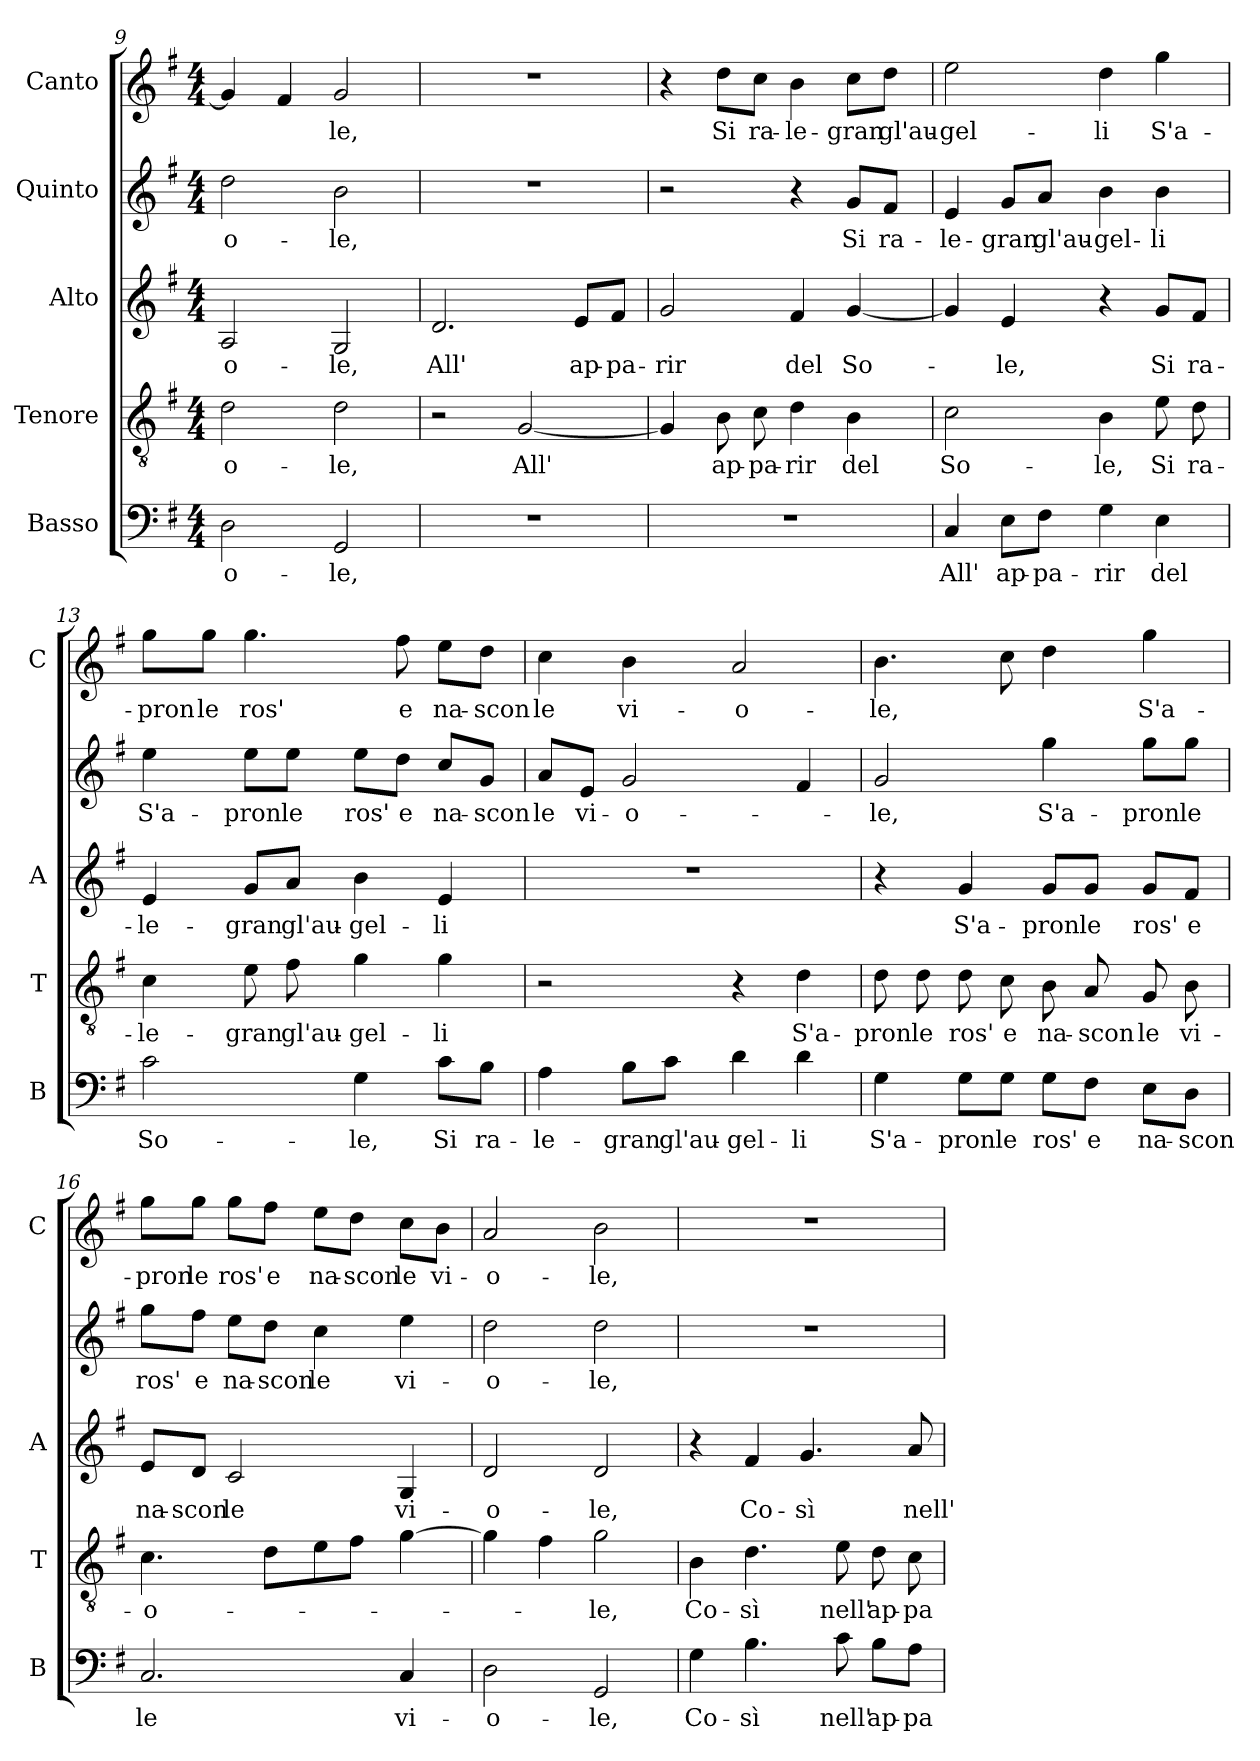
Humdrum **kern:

**kern	**text	**kern	**text	**kern	**text	**kern	**text	**kern	**text
*part5	*part5	*part4	*part4	*part3	*part3	*part2	*part2	*part1	*part1
*staff5	*staff5	*staff4	*staff4	*staff3	*staff3	*staff2	*staff2	*staff1	*staff1
*I"Basso	*	*I"Tenore	*	*I"Alto	*	*I"Quinto	*	*I"Canto	*
*I'B	*	*I'T	*	*I'A	*	*	*	*I'C	*
*clefF4	*	*clefGv2	*	*clefG2	*	*clefG2	*	*clefG2	*
*k[f#]	*	*k[f#]	*	*k[f#]	*	*k[f#]	*	*k[f#]	*
*G:	*	*G:	*	*G:	*	*G:	*	*G:	*
*M4/4	*	*M4/4	*	*M4/4	*	*M4/4	*	*M4/4	*
=9	=9	=9	=9	=9	=9	=9	=9	=9	=9
!	!LO:LY:b	!	!LO:LY:b	!	!LO:LY:b	!	!LO:LY:b	!	!
2D\	-o-	2d\	-o-	2A/	-o-	2dd\	-o-	4g/]	.
.	.	.	.	.	.	.	.	4f#/	.
!	!LO:LY:b	!	!LO:LY:b	!	!LO:LY:b	!	!LO:LY:b	!	!LO:LY:b
2GG/	-le,	2d\	-le,	2G/	-le,	2b\	-le,	2g/	-le,
=10	=10	=10	=10	=10	=10	=10	=10	=10	=10
!	!	!	!	!	!LO:LY:b	!	!	!	!
1r	.	2r	.	2.d/	All'	1r	.	1r	.
!	!	!	!LO:LY:b	!	!	!	!	!	!
.	.	[2G/	All'	.	.	.	.	.	.
!	!	!	!	!	!LO:LY:b	!	!	!	!
.	.	.	.	8e/L	ap-	.	.	.	.
!	!	!	!	!	!LO:LY:b	!	!	!	!
.	.	.	.	8f#/J	-pa-	.	.	.	.
!!LO:PB:g=z
=11	=11	=11	=11	=11	=11	=11	=11	=11	=11
!	!	!	!	!	!LO:LY:b	!	!	!	!
1r	.	4G/]	.	2g/	-rir	2r	.	4r	.
!	!	!	!LO:LY:b	!	!	!	!	!	!LO:LY:b
.	.	8B\	ap-	.	.	.	.	8dd\L	Si
!	!	!	!LO:LY:b	!	!	!	!	!	!LO:LY:b
.	.	8c\	-pa-	.	.	.	.	8cc\J	ra-
!	!	!	!LO:LY:b	!	!LO:LY:b	!	!	!	!LO:LY:b
.	.	4d\	-rir	4f#/	del	4r	.	4b\	-le-
!	!	!	!LO:LY:b	!	!LO:LY:b	!	!LO:LY:b	!	!LO:LY:b
.	.	4B\	del	[4g/	So-	8g/L	Si	8cc\L	-gran
!	!	!	!	!	!	!	!LO:LY:b	!	!LO:LY:b
.	.	.	.	.	.	8f#/J	ra-	8dd\J	gl'au-
=12	=12	=12	=12	=12	=12	=12	=12	=12	=12
!	!LO:LY:b	!	!LO:LY:b	!	!	!	!LO:LY:b	!	!LO:LY:b
4C/	All'	2c\	So-	4g/]	.	4e/	-le-	2ee\	-gel-
!	!LO:LY:b	!	!	!	!LO:LY:b	!	!LO:LY:b	!	!
8E\L	ap-	.	.	4e/	-le,	8g/L	-gran	.	.
!	!LO:LY:b	!	!	!	!	!	!LO:LY:b	!	!
8F#\J	-pa-	.	.	.	.	8a/J	gl'au-	.	.
!	!LO:LY:b	!	!LO:LY:b	!	!	!	!LO:LY:b	!	!LO:LY:b
4G\	-rir	4B\	-le,	4r	.	4b\	-gel-	4dd\	-li
!	!LO:LY:b	!	!LO:LY:b	!	!LO:LY:b	!	!LO:LY:b	!	!LO:LY:b
4E\	del	8e\	Si	8g/L	Si	4b\	-li	4gg\	S'a-
!	!	!	!LO:LY:b	!	!LO:LY:b	!	!	!	!
.	.	8d\	ra-	8f#/J	ra-	.	.	.	.
=13	=13	=13	=13	=13	=13	=13	=13	=13	=13
!	!LO:LY:b	!	!LO:LY:b	!	!LO:LY:b	!	!LO:LY:b	!	!LO:LY:b
2c\	So-	4c\	-le-	4e/	-le-	4ee\	S'a-	8gg\L	-pron
!	!	!	!	!	!	!	!	!	!LO:LY:b
.	.	.	.	.	.	.	.	8gg\J	le
!	!	!	!LO:LY:b	!	!LO:LY:b	!	!LO:LY:b	!	!LO:LY:b
.	.	8e\	-gran	8g/L	-gran	8ee\L	-pron	4.gg\	ros'
!	!	!	!LO:LY:b	!	!LO:LY:b	!	!LO:LY:b	!	!
.	.	8f#\	gl'au-	8a/J	gl'au-	8ee\J	le	.	.
!	!LO:LY:b	!	!LO:LY:b	!	!LO:LY:b	!	!LO:LY:b	!	!
4G\	-le,	4g\	-gel-	4b\	-gel-	8ee\L	ros'	.	.
!	!	!	!	!	!	!	!LO:LY:b	!	!LO:LY:b
.	.	.	.	.	.	8dd\J	e	8ff#\	e
!	!LO:LY:b	!	!LO:LY:b	!	!LO:LY:b	!	!LO:LY:b	!	!LO:LY:b
8c\L	Si	4g\	-li	4e/	-li	8cc/L	na-	8ee\L	na-
!	!LO:LY:b	!	!	!	!	!	!LO:LY:b	!	!LO:LY:b
8B\J	ra-	.	.	.	.	8g/J	-scon	8dd\J	-scon
=14	=14	=14	=14	=14	=14	=14	=14	=14	=14
!	!LO:LY:b	!	!	!	!	!	!LO:LY:b	!	!LO:LY:b
4A\	-le-	2r	.	1r	.	8a/L	le	4cc\	le
!	!	!	!	!	!	!	!LO:LY:b	!	!
.	.	.	.	.	.	8e/J	vi-	.	.
!	!LO:LY:b	!	!	!	!	!	!LO:LY:b	!	!LO:LY:b
8B\L	-gran	.	.	.	.	2g/	-o-	4b\	vi-
!	!LO:LY:b	!	!	!	!	!	!	!	!
8c\J	gl'au-	.	.	.	.	.	.	.	.
!	!LO:LY:b	!	!	!	!	!	!	!	!LO:LY:b
4d\	-gel-	4r	.	.	.	.	.	2a/	-o-
!	!LO:LY:b	!	!LO:LY:b	!	!	!	!	!	!
4d\	-li	4d\	S'a-	.	.	4f#/	.	.	.
!!LO:LB:g=z
=15	=15	=15	=15	=15	=15	=15	=15	=15	=15
!	!LO:LY:b	!	!LO:LY:b	!	!	!	!LO:LY:b	!	!LO:LY:b
4G\	S'a-	8d\	-pron	4r	.	2g/	-le,	4.b\	-le,
!	!	!	!LO:LY:b	!	!	!	!	!	!
.	.	8d\	le	.	.	.	.	.	.
!	!LO:LY:b	!	!LO:LY:b	!	!LO:LY:b	!	!	!	!
8G\L	-pron	8d\	ros'	4g/	S'a-	.	.	.	.
!	!LO:LY:b	!	!LO:LY:b	!	!	!	!	!	!
8G\J	le	8c\	e	.	.	.	.	8cc\	.
!	!LO:LY:b	!	!LO:LY:b	!	!LO:LY:b	!	!LO:LY:b	!	!
8G\L	ros'	8B\	na-	8g/L	-pron	4gg\	S'a-	4dd\	.
!	!LO:LY:b	!	!LO:LY:b	!	!LO:LY:b	!	!	!	!
8F#\J	e	8A/	-scon	8g/J	le	.	.	.	.
!	!LO:LY:b	!	!LO:LY:b	!	!LO:LY:b	!	!LO:LY:b	!	!LO:LY:b
8E\L	na-	8G/	le	8g/L	ros'	8gg\L	-pron	4gg\	S'a-
!	!LO:LY:b	!	!LO:LY:b	!	!LO:LY:b	!	!LO:LY:b	!	!
8D\J	-scon	8B\	vi-	8f#/J	e	8gg\J	le	.	.
=16	=16	=16	=16	=16	=16	=16	=16	=16	=16
!	!LO:LY:b	!	!LO:LY:b	!	!LO:LY:b	!	!LO:LY:b	!	!LO:LY:b
2.C/	le	4.c\	-o-	8e/L	na-	8gg\L	ros'	8gg\L	-pron
!	!	!	!	!	!LO:LY:b	!	!LO:LY:b	!	!LO:LY:b
.	.	.	.	8d/J	-scon	8ff#\J	e	8gg\J	le
!	!	!	!	!	!LO:LY:b	!	!LO:LY:b	!	!LO:LY:b
.	.	.	.	2c/	le	8ee\L	na-	8gg\L	ros'
!	!	!	!	!	!	!	!LO:LY:b	!	!LO:LY:b
.	.	8d\L	.	.	.	8dd\J	-scon	8ff#\J	e
!	!	!	!	!	!	!	!LO:LY:b	!	!LO:LY:b
.	.	8e\	.	.	.	4cc\	le	8ee\L	na-
!	!	!	!	!	!	!	!	!	!LO:LY:b
.	.	8f#\J	.	.	.	.	.	8dd\J	-scon
!	!LO:LY:b	!	!	!	!LO:LY:b	!	!LO:LY:b	!	!LO:LY:b
4C/	vi-	[4g\	.	4G/	vi-	4ee\	vi-	8cc\L	le
!	!	!	!	!	!	!	!	!	!LO:LY:b
.	.	.	.	.	.	.	.	8b\J	vi-
=17	=17	=17	=17	=17	=17	=17	=17	=17	=17
!	!LO:LY:b	!	!	!	!LO:LY:b	!	!LO:LY:b	!	!LO:LY:b
2D\	-o-	4g\]	.	2d/	-o-	2dd\	-o-	2a/	-o-
.	.	4f#\	.	.	.	.	.	.	.
!	!LO:LY:b	!	!LO:LY:b	!	!LO:LY:b	!	!LO:LY:b	!	!LO:LY:b
2GG/	-le,	2g\	-le,	2d/	-le,	2dd\	-le,	2b\	-le,
=18	=18	=18	=18	=18	=18	=18	=18	=18	=18
!	!LO:LY:b	!	!LO:LY:b	!	!	!	!	!	!
4G\	Co-	4B\	Co-	4r	.	1r	.	1r	.
!	!LO:LY:b	!	!LO:LY:b	!	!LO:LY:b	!	!	!	!
4.B\	-sì	4.d\	-sì	4f#/	Co-	.	.	.	.
!	!	!	!	!	!LO:LY:b	!	!	!	!
.	.	.	.	4.g/	-sì	.	.	.	.
!	!LO:LY:b	!	!LO:LY:b	!	!	!	!	!	!
8c\	nell'	8e\	nell'	.	.	.	.	.	.
!	!LO:LY:b	!	!LO:LY:b	!	!	!	!	!	!
8B\L	ap-	8d\	ap-	.	.	.	.	.	.
!	!LO:LY:b	!	!LO:LY:b	!	!LO:LY:b	!	!	!	!
8A\J	-pa-	8c\	-pa-	8a/	nell'	.	.	.	.
=	=	=	=	=	=	=	=	=	=
*-	*-	*-	*-	*-	*-	*-	*-	*-	*-
